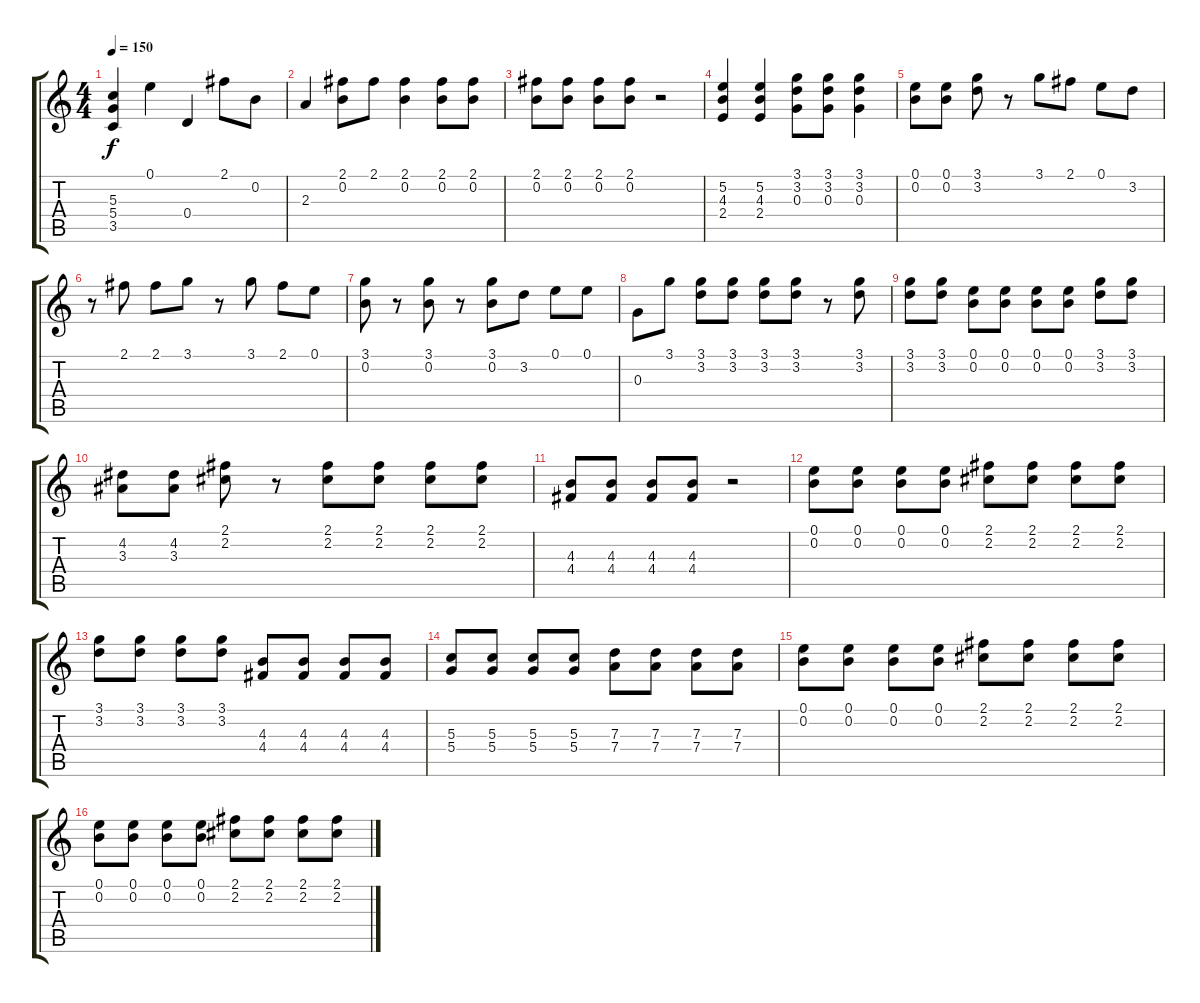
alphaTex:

\track "" {instrument distortionguitar}
\staff {score tabs}
\tuning (E4 B3 G3 D3 A2 E2) {hide}
\ts (4 4)
\tempo 150
\clef g2
\ks c
(5.3 5.4 3.5).4{dy f} 0.1.4 0.4.4 2.1.8 0.2.8 |
2.3.4 (2.1 0.2).8 2.1.8 (2.1 0.2).4 (2.1 0.2).8 (2.1 0.2).8 |
(2.1 0.2).8 (2.1 0.2).8 (2.1 0.2).8 (2.1 0.2).8 r.2 |
(5.2 4.3 2.4).4 (5.2 4.3 2.4).4 (3.1 3.2 0.3).8 (3.1 3.2 0.3).8 (3.1 3.2 0.3).4 |
(0.1 0.2).8 (0.1 0.2).8 (3.1 3.2).8 r.8 3.1.8 2.1.8 0.1.8 3.2.8 |
r.8 2.1.8 2.1.8 3.1.8 r.8 3.1.8 2.1.8 0.1.8 |
(3.1 0.2).8 r.8 (3.1 0.2).8 r.8 (3.1 0.2).8 3.2.8 0.1.8 0.1.8 |
0.3.8 3.1.8 (3.1 3.2).8 (3.1 3.2).8 (3.1 3.2).8 (3.1 3.2).8 r.8 (3.1 3.2).8 |
(3.1 3.2).8 (3.1 3.2).8 (0.1 0.2).8 (0.1 0.2).8 (0.1 0.2).8 (0.1 0.2).8 (3.1 3.2).8 (3.1 3.2).8 |
(4.2 3.3).8 (4.2 3.3).8 (2.1 2.2).8 r.8 (2.1 2.2).8 (2.1 2.2).8 (2.1 2.2).8 (2.1 2.2).8 |
(4.3 4.4).8 (4.3 4.4).8 (4.3 4.4).8 (4.3 4.4).8 r.2 |
(0.1 0.2).8 (0.1 0.2).8 (0.1 0.2).8 (0.1 0.2).8 (2.1 2.2).8 (2.1 2.2).8 (2.1 2.2).8 (2.1 2.2).8 |
(3.1 3.2).8 (3.1 3.2).8 (3.1 3.2).8 (3.1 3.2).8 (4.3 4.4).8 (4.3 4.4).8 (4.3 4.4).8 (4.3 4.4).8 |
(5.3 5.4).8 (5.3 5.4).8 (5.3 5.4).8 (5.3 5.4).8 (7.3 7.4).8 (7.3 7.4).8 (7.3 7.4).8 (7.3 7.4).8 |
(0.1 0.2).8 (0.1 0.2).8 (0.1 0.2).8 (0.1 0.2).8 (2.1 2.2).8 (2.1 2.2).8 (2.1 2.2).8 (2.1 2.2).8 |
(0.1 0.2).8 (0.1 0.2).8 (0.1 0.2).8 (0.1 0.2).8 (2.1 2.2).8 (2.1 2.2).8 (2.1 2.2).8 (2.1 2.2).8
